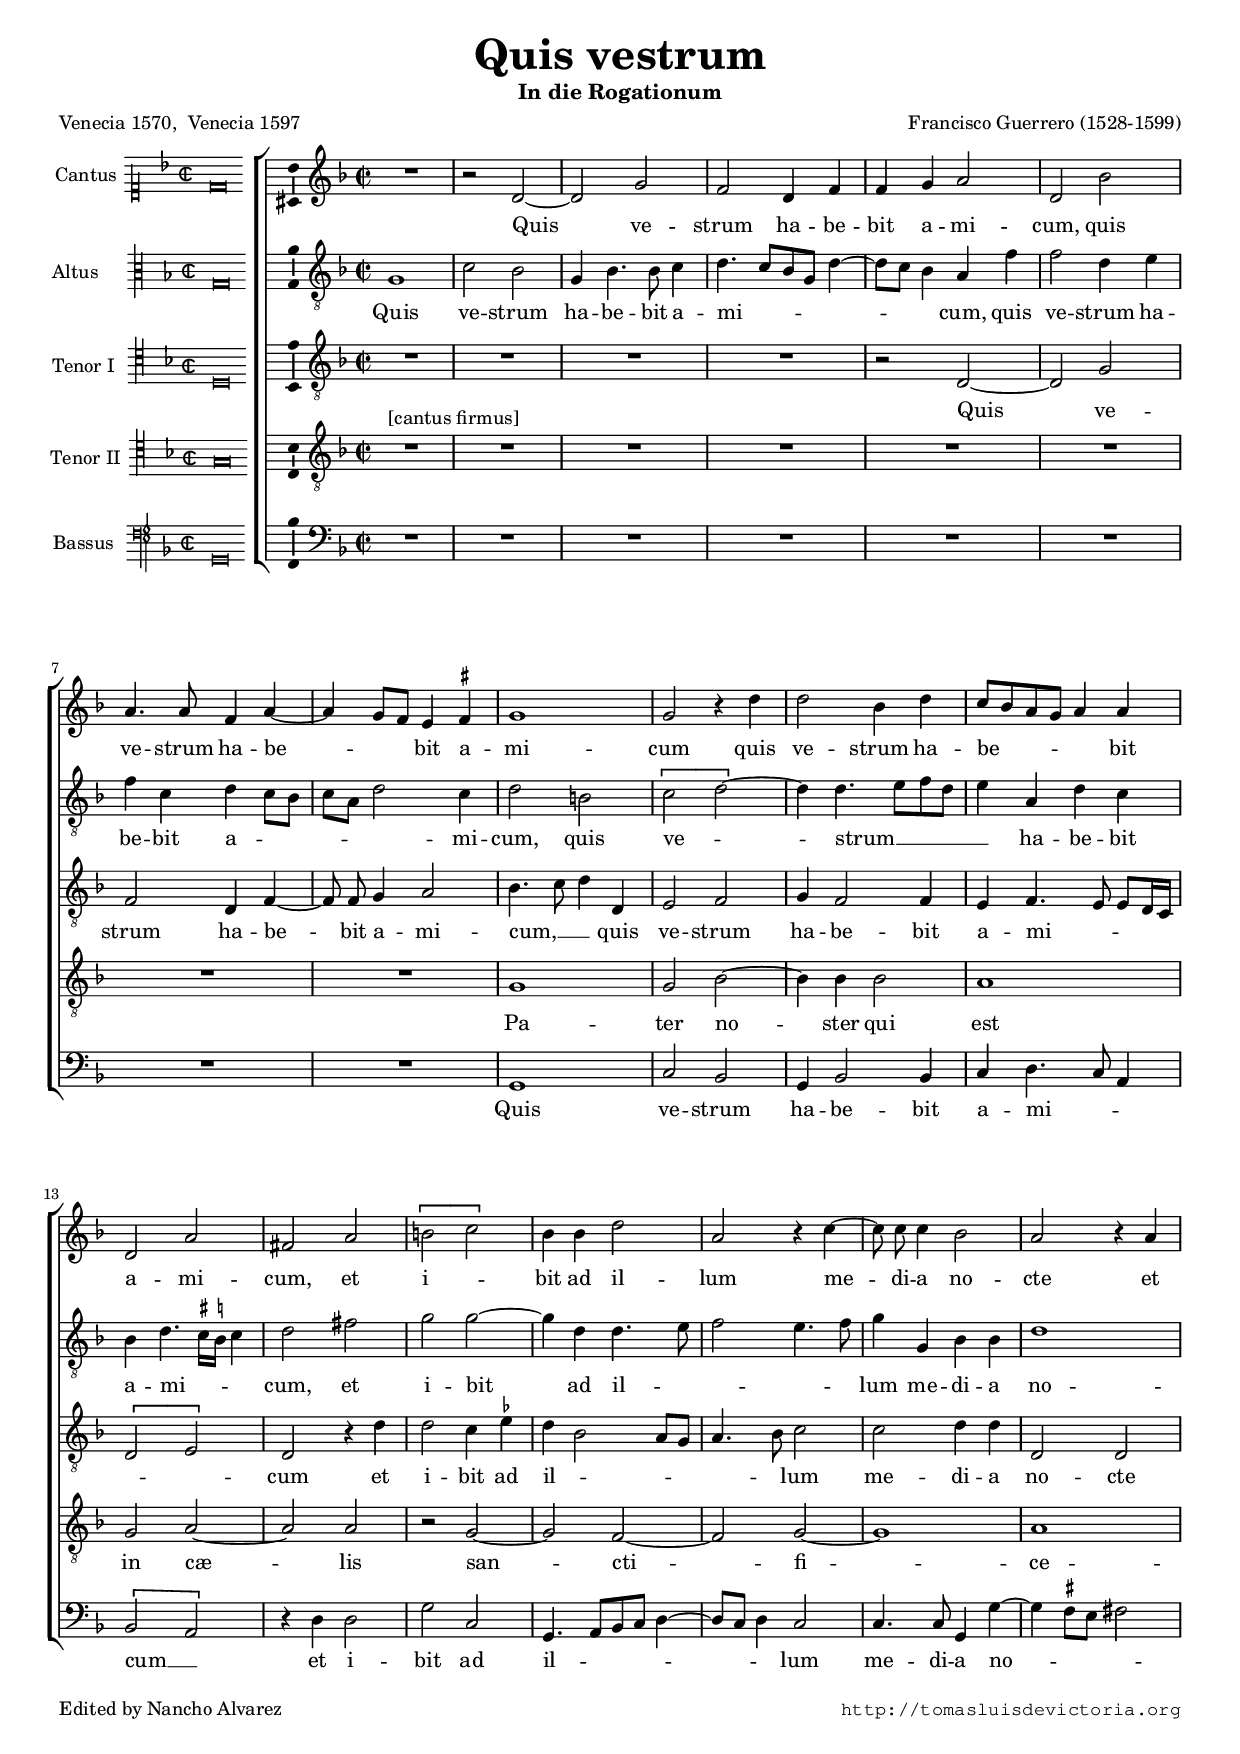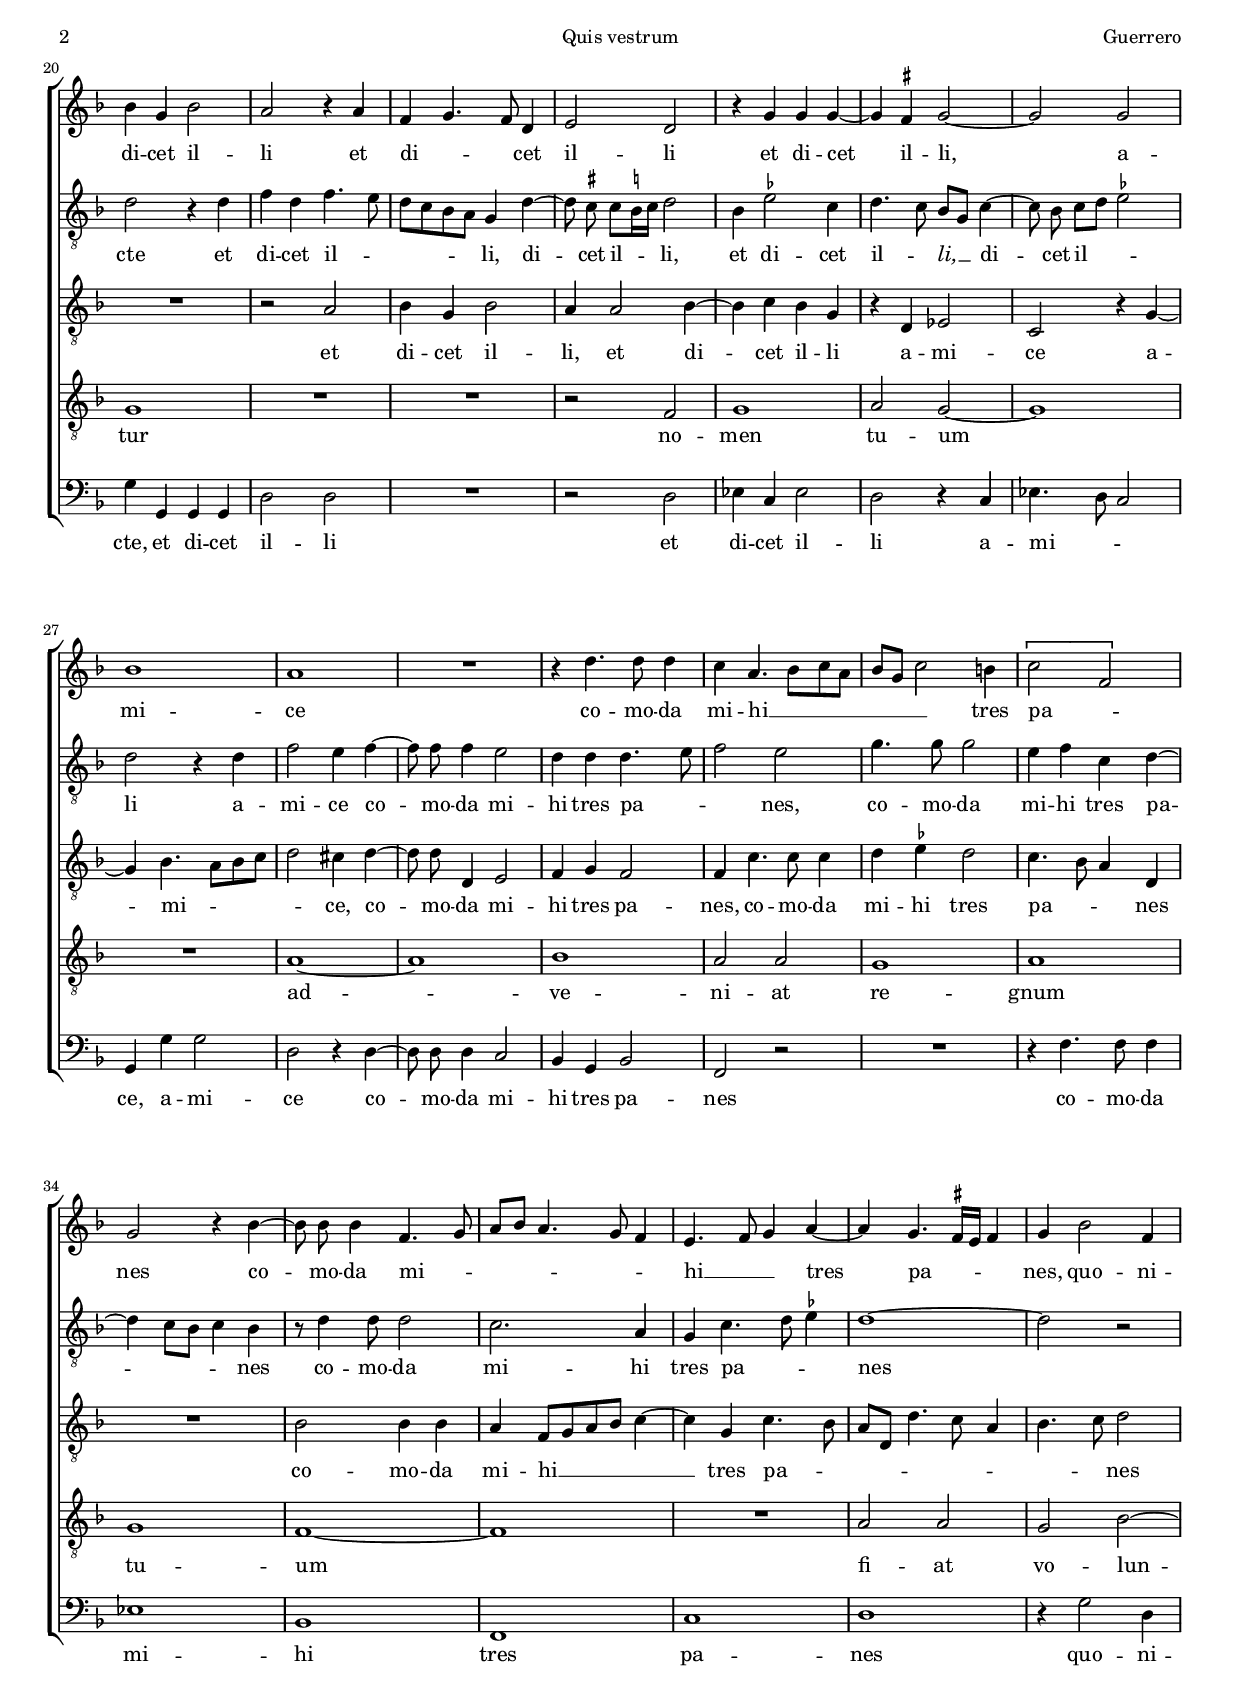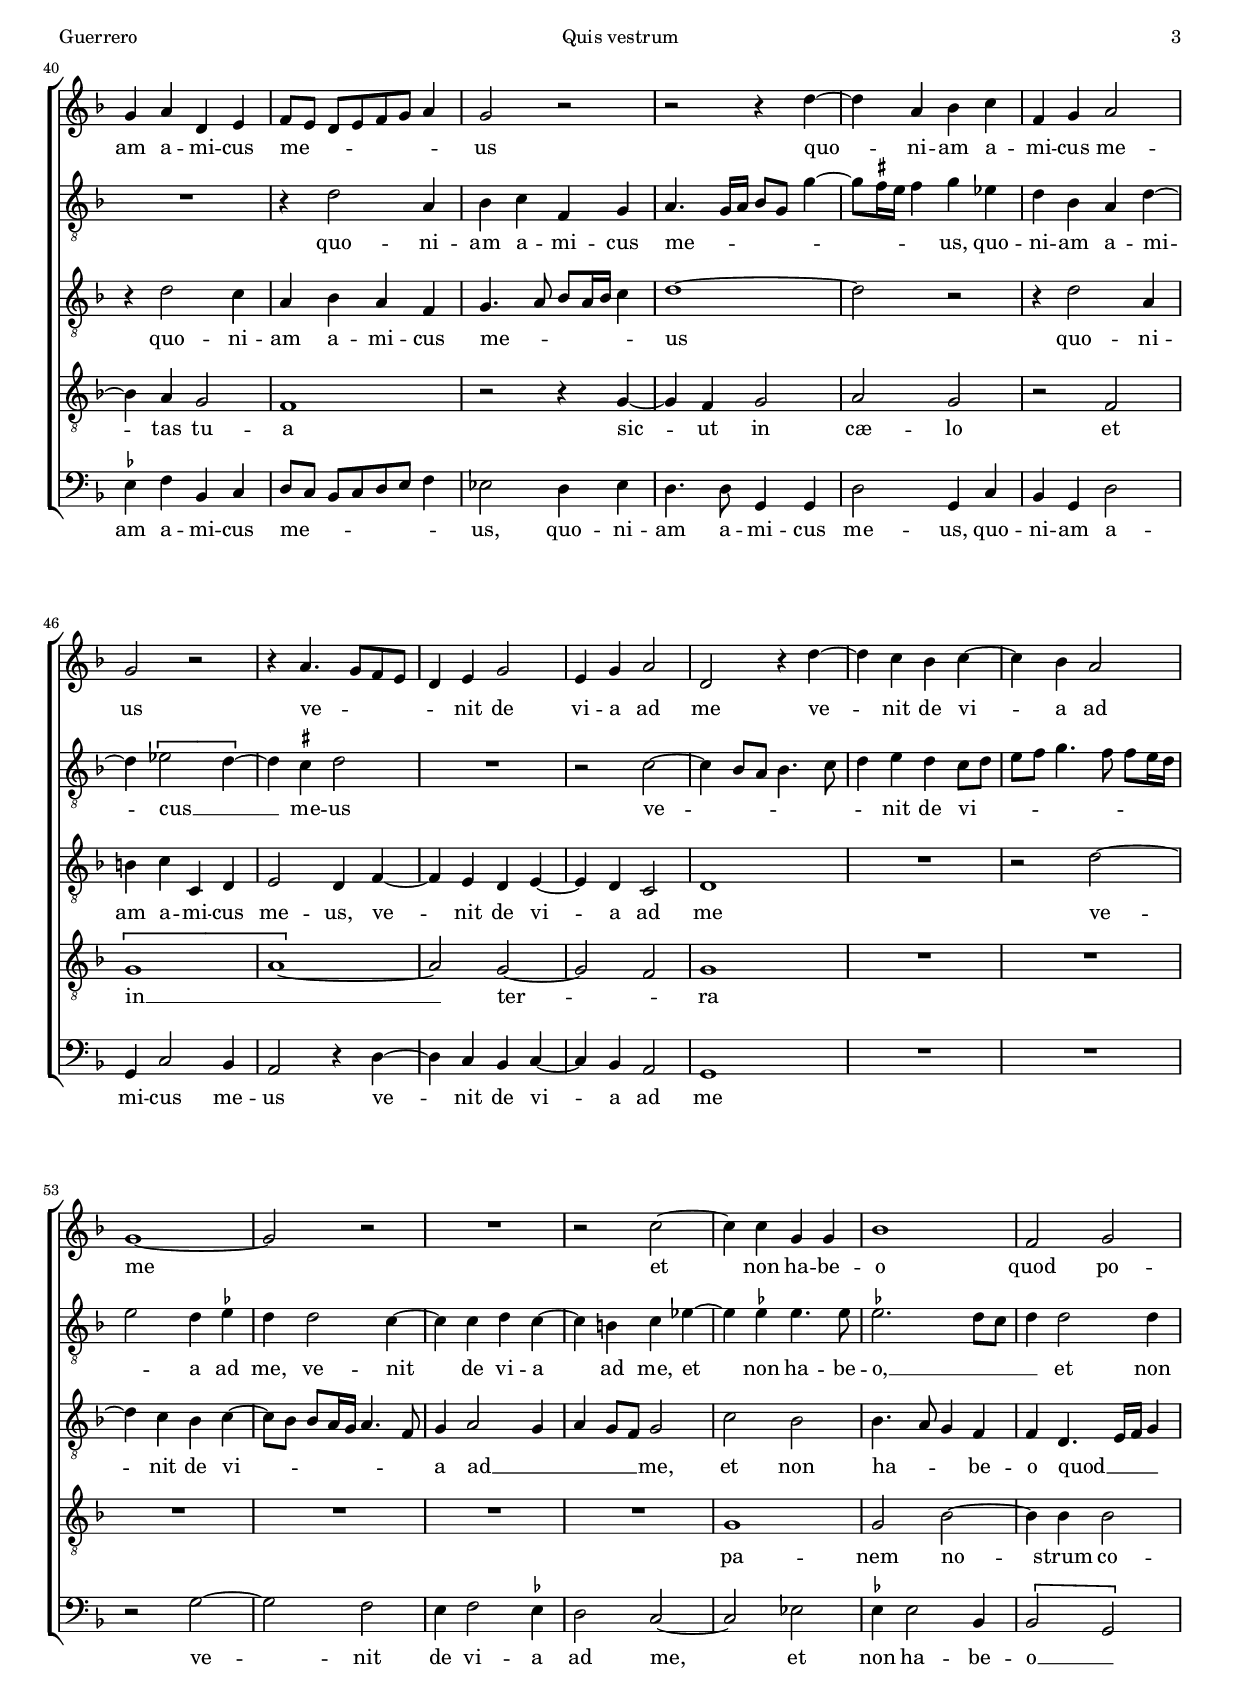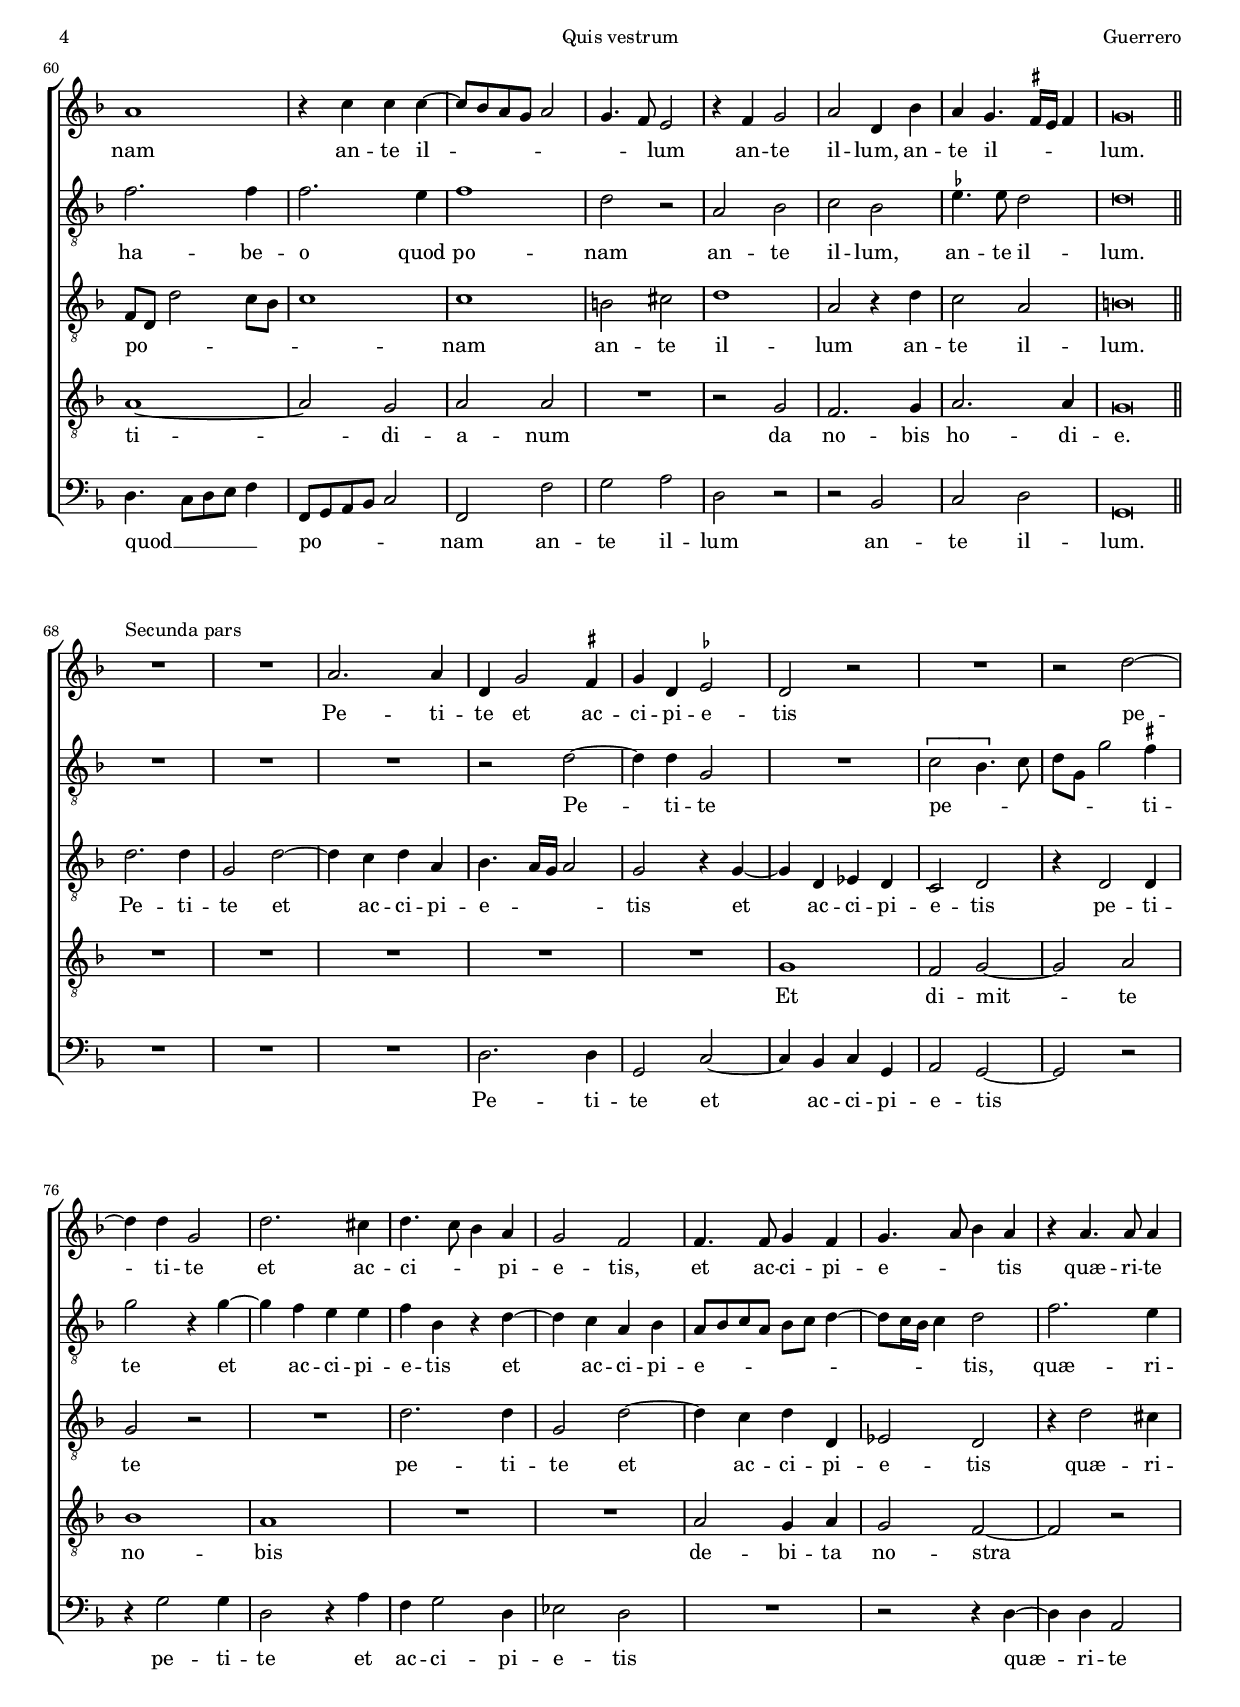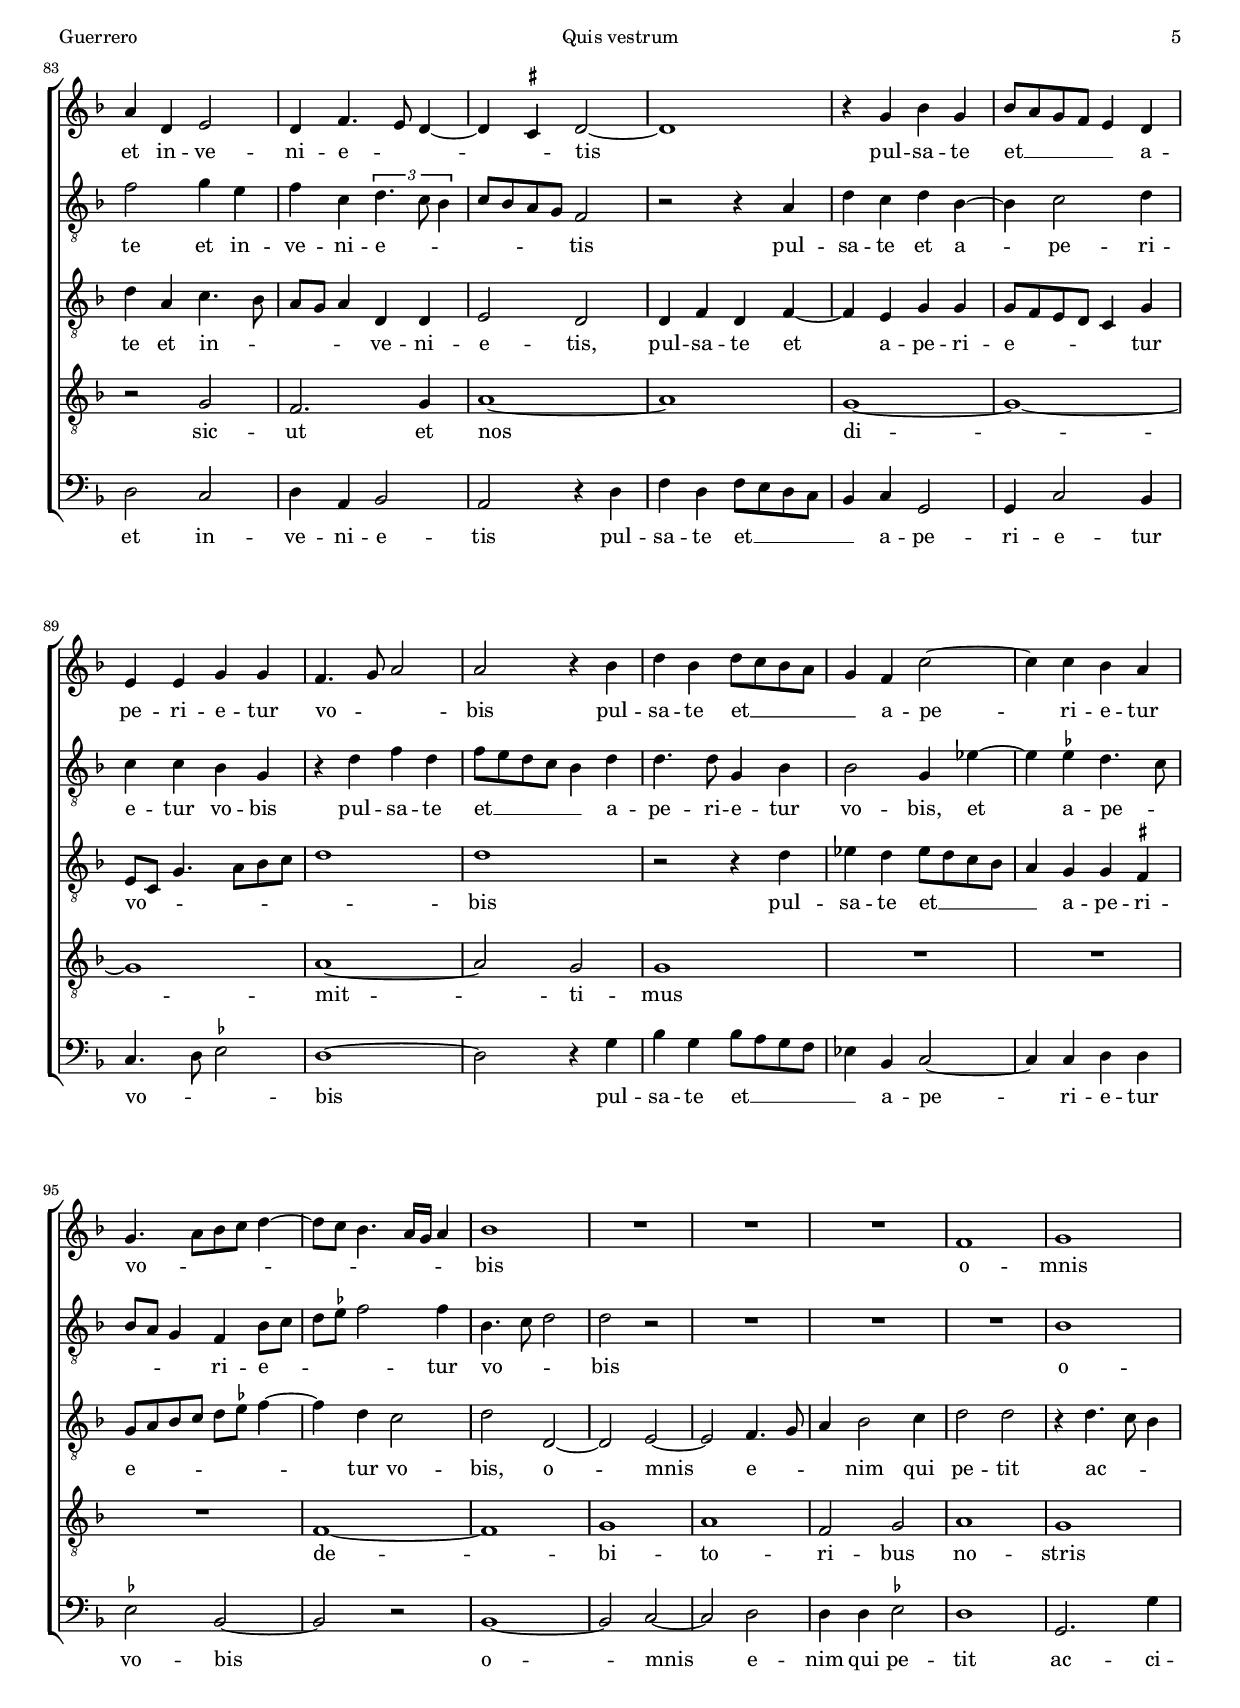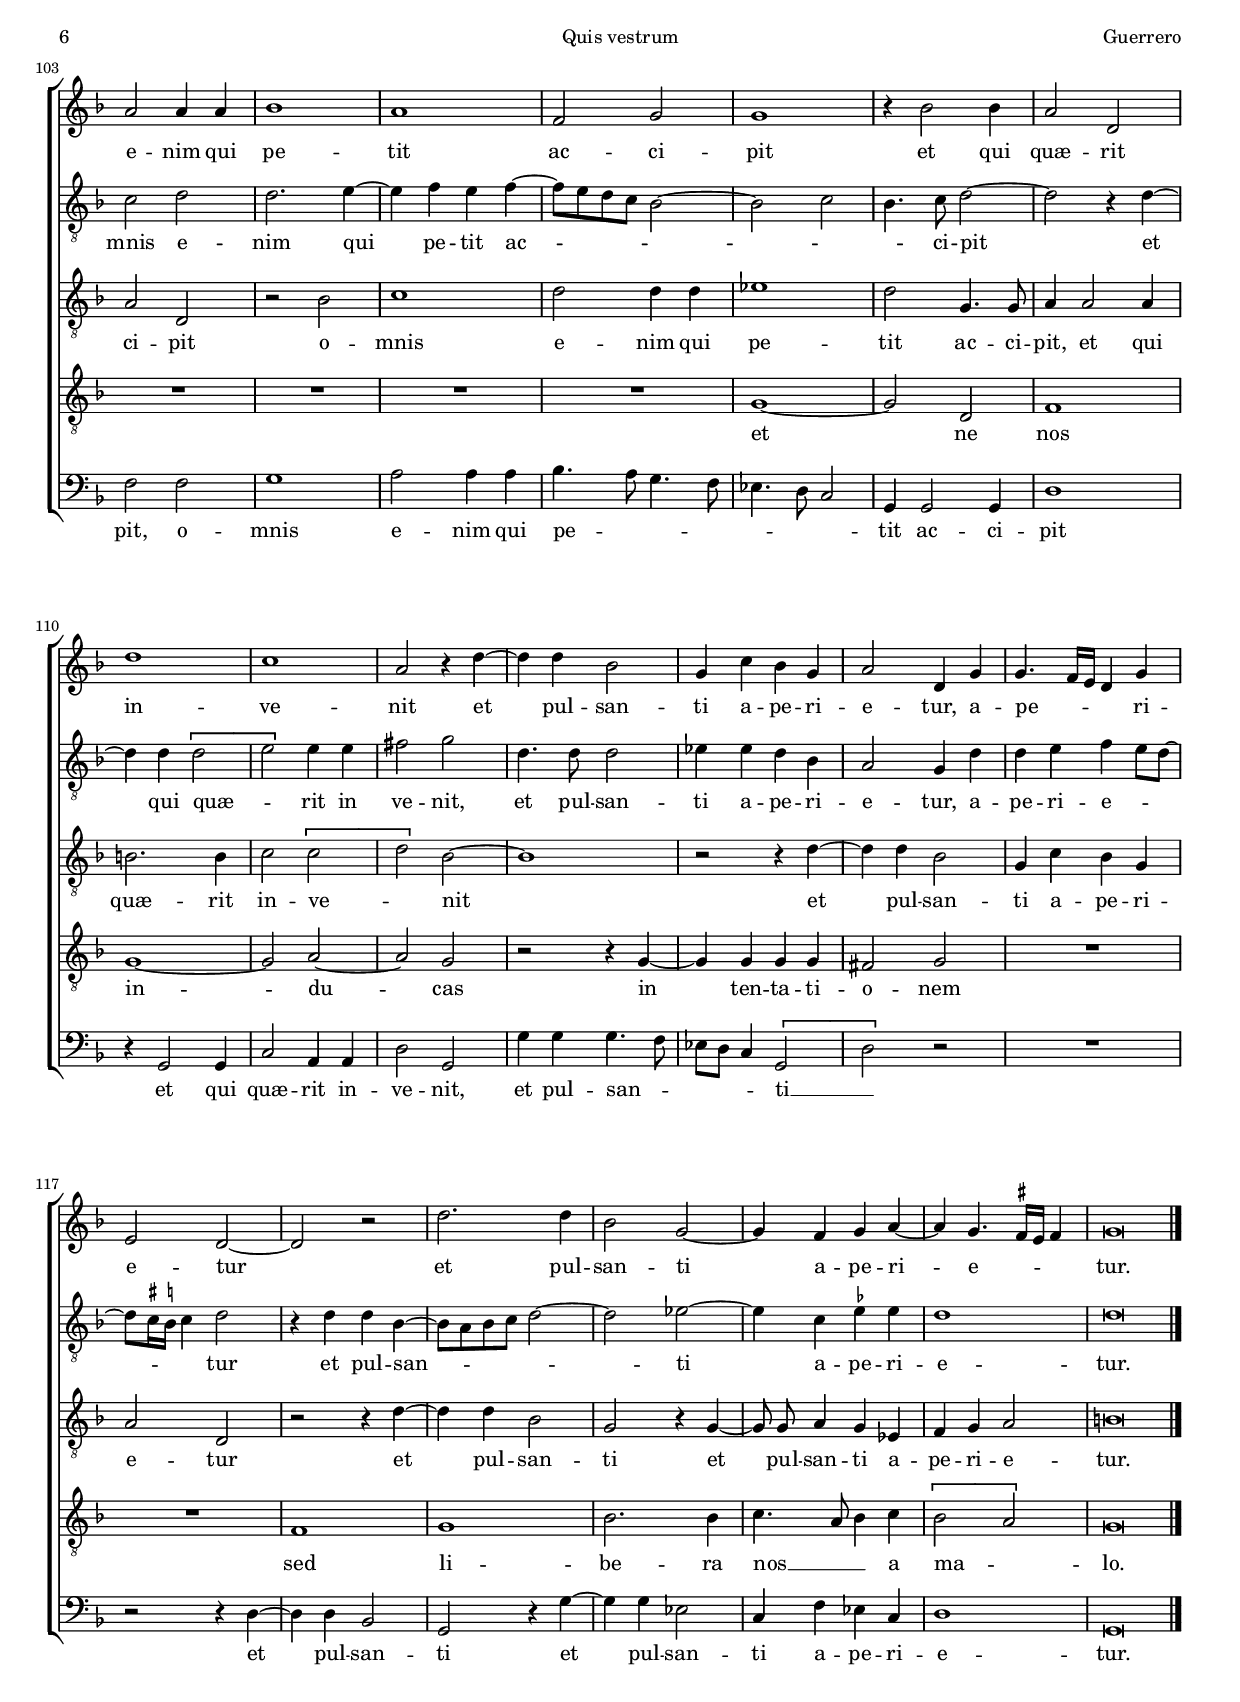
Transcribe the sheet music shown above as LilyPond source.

\version "2.18.0"

#(set-default-paper-size "a4")
#(set-global-staff-size 16.4)
#(ly:set-option 'point-and-click #f)
%mobile -s14.0 -i3.2

italicas=\override LyricText.font-shape = #'italic
rectas=\override LyricText.font-shape = #'upright
ss=\once \set suggestAccidentals = ##t
incipitwidth = 20

htitle="Quis vestrum"
hcomposer="Guerrero"

\header {
	title=\markup{\fontsize #3 "Quis vestrum"}
	subtitle=\markup{"In die Rogationum"}
	%subsubtitle=\markup{\column{" " " "}}
	composer="Francisco Guerrero (1528-1599)"
        pdfauthor=\composer
	poet=\markup{"Venecia 1570,  Venecia 1597"}
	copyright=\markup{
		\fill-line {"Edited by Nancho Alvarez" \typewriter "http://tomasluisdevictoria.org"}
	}
%	tagline=""
}

global={\key f \major \time 2/2 \skip 1*67 \bar "||" \break
				\skip 1*56 \bar "|." }

cantus=\relative c'{
	R1
	r2 d ~
	d g
	f d4 f
	f g a2
	d, bes'
	a4. a8 f4 a ~
	a g8 f e4 \ss fis
	g1
	g2 r4 d'
	d2 bes4 d
	c8 bes a g a4 a
	d,2 a'
	fis a 
	\[b c\]
	bes4 bes d2
	a r4 c ~
	\set autoBeaming = ##f
	c8 c c4 bes2
	\set autoBeaming = ##t
	a2 r4 a
	bes g bes2
	a r4 a
	f g4. f8 d4
	e2 d
	r4 g g g ~
	g \ss fis g2 ~
	g g
	bes1
	a
	R1
	r4 d4. d8 d4
	c a4. bes8 c a
	bes g c2 b4
	\[c2 f,\]
	g2 r4 bes ~
	\set autoBeaming = ##f
	bes8 bes bes4 f4. g8
	\set autoBeaming = ##t
	a8 bes a4. g8 f4
	e4. f8 g4 a ~
	a g4. \ss fis16 e fis4
	g4 bes2 f4
	g a d, e
	f8[ e] d[ e f g] a4
	g2 r
	r r4 d' ~
	d a bes c
	f, g a2
	g r
	r4 a4. g8 f e
	d4 e g2
	e4 g a2
	d, r4 d' ~
	d c bes c ~
	c bes a2
	g1 ~
	g2 r
	R1
	r2 c ~
	c4 c g g
	bes1
	f2 g
	a1
	r4 c c c ~
	c8 bes a g a2
	g4. f8 e2
	r4 f g2
	a2 d,4 bes'
	a g4. \ss fis16 e fis4
	g\breve*1/2
	\once \override TextScript.padding = #1.5
	s4*0^\markup{"Secunda pars"}
	R1*2
	a2. a4
	d,4 g2 \ss fis4
	g d \ss ees2
	d r
	R1
	r2 d' ~
	d4 d g,2
	d'2. cis4
	d4. c8 bes4 a
	g2 f
	f4. f8 g4 f
	g4. a8 bes4 a
	r4 a4. a8 a4
	a d, e2
	d4 f4. e8 d4 ~
	d \ss cis d2 ~
	d1
	r4 g bes g
	bes8 a g f e4 d
	e e g g
	f4. g8 a2
	a2 r4 bes
	d bes d8 c bes a
	g4 f c'2 ~
	c4 c bes a
	g4. a8[ bes c] d4 ~
	d8 c bes4. a16 g a4
	bes1
	R1*3
	f1
	g
	a2 a4 a
	bes1
	a
	f2 g
	g1
	r4 bes2 bes4
	a2 d,
	d'1
	c
	a2 r4 d ~
	d d bes2
	g4 c bes g
	a2 d,4 g
	g4. f16 e d4 g
	e2 d ~
	d r
	d'2. d4
	bes2 g ~
	g4 f g a ~
	a g4. \ss fis16 e fis4
	g\breve*1/2
}

altus=\relative c'{
	\tupletUp
	g1
	c2 bes
	g4 bes4. bes8 c4
	d4. c8[ bes g] d'4 ~
	d8 c bes4 a f'
	f2 d4 e
	f4 c d c8 bes
	c a d2 c4
	d2 b
	\[c2 d ~ \]
	d4 d4. e8 f d
	e4 a, d c
	bes4 d4. \ss cis16 \ss b cis4
	d2 fis
	g g ~
	g4 d d4. e8
	f2 e4. f8
	g4 g, bes bes
	d1
	d2 r4 d
	f d f4. e8
	d c bes a g4 d' ~
	\set autoBeaming = ##f
	d8 \ss cis cis[ \ss b16 cis] d2
	bes4 \ss ees2 c4
	d4. c8 bes[ g] c4 ~
	c8 bes c[ d] \ss ees2
	d2 r4 d
	f2 e4 f ~
	f8 f f4 e2
	\set autoBeaming = ##t
	d4 d d4. e8
	f2 e
	g4. g8 g2
	e4 f c d ~
	d c8 bes c4 bes
	r8 d4 d8 d2
	c2. a4
	g c4. d8 \ss ees4
	d1 ~
	d2 r
	R1
	r4 d2 a4
	bes c f, g
	a4. g16 a bes8 g g'4 ~
	g8 \ss fis16 e fis4 g ees
	d bes a d ~
	d \[ees2 d4 ~ \]
	d \ss cis d2
	R1
	r2 c ~
	c4 bes8 a bes4. c8
	d4 e d c8 d
	e8 f g4. f8 f[ e16 d]
	e2 d4 \ss ees
	d4 d2 c4 ~
	c4 c d c ~
	c b c ees ~
	ees \ss ees ees4. ees8
	\ss ees2. d8 c
	d4 d2 d4
	f2. f4
	f2. e4
	f1
	d2 r 
	a2 bes
	c bes
	\ss ees4. ees8 d2
	d\breve*1/2
	R1*3
	r2 d ~
	d4 d g,2
	R1
	\[c2 bes4.\] c8
	d g, g'2 \ss fis4
	g2 r4 g ~
	g f e e
	f bes, r4 d ~
	d c a bes
	a8 bes c a bes c d4 ~
	d8 c16 bes c4 d2
	f2. e4
	f2 g4 e
	f4 c \tuplet 3/2{d4. c8 bes4}
	c8 bes a g f2
	r2 r4 a
	d c d bes ~
	bes c2 d4
	c c bes g
	r4 d' f d
	f8 e d c bes4 d
	d4. d8 g,4 bes
	bes2 g4 ees' ~
	ees \ss ees d4. c8
	bes a g4 f bes8 c 
	d \ss ees f2 f4
	bes,4. c8 d2 
	d r
	R1*3
	bes1
	c2 d
	d2. e4 ~
	e f e f ~
	f8 e d c bes2 ~
	bes c
	bes4. c8 d2 ~
	d r4 d ~
	d d \[d2
	e\] e4 e
	fis2 g
	d4. d8 d2
	ees4 ees d bes
	a2 g4 d'
	d e f e8 d ~
	d \ss cis16 \ss b cis4 d2
	r4 d d bes ~
	bes8 a bes c d2 ~
	d ees ~
	ees4 c \ss ees es
	d1
	d\breve*1/2
}

tenor=\relative c{
	R1*4
	r2 d ~
	d g
	f d4 f ~
	\set autoBeaming = ##f
	f8 f g4 a2
	\set autoBeaming = ##t
	bes4. c8 d4 d,
	e2 f
	g4 f2 f4
	e f4. e8 e[ d16 c]
	\[d2 e\]
	d r4 d'
	d2 c4 \ss ees
	d4 bes2 a8 g
	a4. bes8 c2
	c d4 d
	d,2 d
	R1
	r2 a'
	bes4 g bes2
	a4 a2 bes4 ~
	bes c bes g
	r4 d ees2
	c r4 g' ~
	g bes4. a8 bes c
	d2 cis4 d ~
	\set autoBeaming = ##f
	d8 d d,4 e2
	\set autoBeaming = ##t
	f4 g f2
	f4 c'4. c8 c4
	d \ss ees d2
	c4. bes8 a4 d,
	R1
	bes'2 bes4 bes
	a f8[ g a bes] c4 ~
	c g c4. bes8
	a8 d, d'4. c8 a4
	bes4. c8 d2
	r4 d2 c4
	a bes a f
	g4. a8 bes a16 bes c4
	d1 ~
	d2 r
	r4 d2 a4
	b4 c c, d
	e2 d4 f ~
	f e d e ~
	e d c2
	d1
	R1
	r2 d' ~
	d4 c bes c ~
	c8[ bes] bes[ a16 g] a4. f8
	g4 a2 g4
	a g8 f g2
	c2 bes
	bes4. a8 g4 f
	f d4. e16 f g4
	f8 d d'2 c8 bes
	c1
	c
	b2 cis
	d1
	a2 r4 d
	c2 a
	b\breve*1/2
	d2. d4
	g,2 d' ~
	d4 c d a
	bes4. a16 g a2
	g r4 g ~
	g d ees d
	c2 d
	r4 d2 d4
	g2 r
	R1
	d'2. d4
	g,2 d' ~
	d4 c d d,
	ees2 d
	r4 d'2 cis4
	d a c4. bes8 a g a4 d, d
	e2 d
	d4 f d f ~
	f e g g 
	g8 f e d c4 g'
	e8 c g'4. a8 bes c 
	d1
	d1
	r2 r4 d
	ees d ees8 d c bes
	a4 g g \ss fis
	g8 a bes c d \ss ees f4 ~
	f d c2
	d2 d, ~
	d e ~
	e f4. g8
	a4 bes2 c4
	d2 d
	r4 d4. c8 bes4
	a2 d,
	r2 bes'
	c1
	d2 d4 d
	ees1
	d2 g,4. g8
	a4 a2 a4
	b2. b4
	c2 \[c d\] bes ~
	bes1
	r2 r4 d ~
	d d bes2
	g4 c bes g
	a2 d,
	r2 r4 d' ~
	d d bes2
	g r4 g ~
	\set autoBeaming = ##f
	g8 g a4 g ees
	f g a2 
	b\breve*1/2
}

tenordos=\relative c'{
	\once \override TextScript.padding = #1.0
	s4*0^\markup{"[cantus firmus]"}
	R1*8
	g1
	g2 bes ~
	bes4 bes bes2
	a1
	g2 a ~
	a a
	r g ~
	g f ~
	f g ~
	g1
	a1
	g
	R1*2
	r2 f
	g1
	a2 g ~
	g1
	R1
	a1 ~
	a
	bes
	a2 a
	g1
	a
	g
	f ~
	f
	R1
	a2 a
	g bes ~
	bes4 a g2
	f1
	r2 r4 g ~
	g4 f g2
	a g
	r f
	\[g1
	a ~ \]
	a2 g ~
	g2 f
	g1
	R1*6
	g1
	g2 bes ~
	bes4 bes bes2
	a1 ~
	a2 g
	a a
	R1
	r2 g
	f2. g4
	a2. a4
	g\breve*1/2
	R1*5
	g1
	f2 g ~
	g a
	bes1
	a
	R1*2
	a2 g4 a
	g2 f ~
	f r
	r g
	f2. g4
	a1 ~
	a
	g ~
	g ~
	g 
	a ~
	a2 g
	g1
	R1*3
	f1 ~
	f
	g
	a
	f2 g
	a1 g
	R1*4
	g1 ~
	g2 d
	f1
	g ~
	g2 a ~
	a g
	r2 r4 g ~
	g g g g
	fis2 g
	R1*2
	f1 g
	bes2. bes4
	c4. a8 bes4 c
	\[bes2 a\]
	g\breve*1/2
}

bassus=\relative c{
	R1*8
	g1
	c2 bes
	g4 bes2 bes4
	c d4. c8 a4
	\[bes2 a\]
	r4 d d2
	g c,
	g4. a8[ bes c] d4 ~
	d8 c d4 c2
	c4. c8 g4 g' ~
	g4 \ss fis8 e fis!2
	g4 g, g g
	d'2 d
	R1
	r2 d
	es4 c ees2
	d2 r4 c
	ees4. d8 c2
	g4 g' g2
	d r4 d ~
	\set autoBeaming = ##f
	d8 d d4 c2
	\set autoBeaming = ##t
	bes4 g bes2
	f2 r
	R1
	r4 f'4. f8 f4
	ees1
	bes
	f
	c'
	d
	r4 g2 d4
	\ss ees f bes, c
	d8[ c] bes[ c d e] f4
	ees2 d4 ees
	d4. d8 g,4 g
	d'2 g,4 c
	bes g d'2
	g,4 c2 bes4
	a2 r4 d ~
	d c bes c ~
	c bes a2
	g1
	R1*2
	r2 g' ~
	g f
	e4 f2 \ss ees4
	d2 c ~
	c ees
	\ss es4 ees2 bes4
	\[bes2 g\]
	d'4. c8[ d e] f4
	f,8 g a bes c2
	f, f'
	g a
	d, r
	r bes
	c d
	g,\breve*1/2
	R1*3
	d'2. d4
	g,2 c ~
	c4 bes c g
	a2 g ~
	g r
	r4 g'2 g4
	d2 r4 a'
	f g2 d4
	ees2 d
	R1
	r2 r4 d ~
	d d a2
	d c
	d4 a bes2
	a r4 d
	f d f8 e d c
	bes4 c g2
	g4 c2 bes4
	c4. d8 \ss ees2
	d1 ~
	d2r4 g
	bes g bes8 a g f
	ees4 bes c2 ~
	c4 c d d 
	\ss ees2 bes ~
	bes r
	bes1 ~
	bes2 c ~
	c d
	d4 d \ss ees2
	d1
	g,2. g'4
	f2 f
	g1
	a2 a4 a
	bes4. a8 g4. f8 ees4. d8 c2
	g4 g2 g4
	d'1
	r4 g,2 g4
	c2 a4 a
	d2 g,
	g'4 g g4. f8
	ees d c4 \[g2
	d'\] r
	R1
	r2 r4 d ~
	d d bes2
	g r4 g' ~
	g g ees2
	c4 f ees c
	d1
	g,\breve*1/2
}

textocantus=\lyricmode{
Quis ve -- strum ha -- be -- bit a -- mi -- cum,
quis ve -- strum ha -- be -- _ _ bit a -- mi -- cum
quis ve -- strum ha -- be -- _ _ _ _ bit a -- mi -- cum,
et i -- _ bit ad il -- lum me -- di -- a no -- cte
et di -- cet il -- li
et di -- _ _ cet il -- li
et di -- cet il -- li,
a -- mi -- ce
co -- mo -- da mi -- hi __ _ _ _ _ _ _ tres pa -- _ nes
co -- mo -- da mi -- _ _ _ _ _ _ hi __ _ _ tres pa -- _ _ _ nes,
quo -- ni -- am a -- mi -- cus me -- _ _ _ _ _ _ us
quo -- ni -- am a -- mi -- cus me -- us
ve -- _ _ _ _ nit de vi -- a ad me
ve -- nit de vi -- a ad me
et non ha -- be -- o quod po -- nam
an -- te il -- _ _ _ _ _ _ lum
an -- te il -- lum, an -- te il -- _ _ _ lum.
Pe -- ti -- te et ac -- ci -- pi -- e -- tis
pe -- ti -- te et ac -- ci -- _ _ pi -- e -- tis,
et ac -- ci -- pi -- e -- _ _ tis
quæ -- ri -- te et in -- ve -- ni -- e -- _ _ _ tis
pul -- sa -- te et __ _ _ _ _ a -- pe -- ri -- e -- tur vo -- _ _ bis
pul -- sa -- te et __ _ _ _ _ a -- pe -- ri -- e -- tur vo -- _ _ _ _ _ _ _ _ _ bis
o -- mnis e -- nim qui pe -- tit ac -- ci -- pit
et qui quæ -- rit in -- ve -- nit
et pul -- san -- ti a -- pe -- ri -- e -- tur,
a -- pe -- _ _ _ ri -- e -- tur
et pul -- san -- ti a -- pe -- ri -- e -- _ _ _ tur.
}

textoaltus=\lyricmode{
Quis ve -- strum ha -- be -- bit a -- mi -- _ _ _ _ _ _ cum,
quis ve -- strum ha -- be -- bit a -- _ _ _ _ _ mi -- cum,
quis ve -- _ strum __ _ _ _ _ ha -- be -- bit a -- mi -- _ _ _ cum,
et i -- bit ad il -- _ _ _ _ lum me -- di -- a no -- cte
et di -- cet il -- _ _ _ _ _ li,
di -- cet il -- _ _ li,
et di -- cet il -- _ \italicas li, __ _ \rectas
di -- cet il -- _ _ li
a -- mi -- ce co -- mo -- da mi -- hi tres pa -- _ _ nes,
co -- mo -- da mi -- hi tres pa -- _ _ _ nes
co -- mo -- da mi -- hi tres pa -- _ _ nes
quo -- ni -- am a -- mi -- cus me -- _ _ _ _ _ _ _ _ us,
quo -- ni -- am a -- mi -- cus __ _ me -- us
ve -- _ _ _ _ _ nit de vi -- _ _ _ _ _ _ _ _ _ a ad me,
ve -- nit de vi -- a ad me,
et non ha -- be -- o, __ _ _ _ 
et non ha -- be -- o quod po -- nam
an -- te il -- lum,
an -- te il -- lum.
Pe -- ti -- te
pe -- _ _ _ _ _ ti -- te
et ac -- ci -- pi -- e -- tis
et ac -- ci -- pi -- e -- _ _ _ _ _ _ _ _ _ tis,
quæ -- ri -- te et in -- ve -- ni -- e -- _ _ _ _ _ _ tis
pul -- sa -- te et a -- pe -- ri -- e -- tur vo -- bis
pul -- sa -- te et __ _ _ _ _ a -- pe -- ri -- e -- tur vo -- bis,
et a -- pe -- _ _ _ _ ri -- e -- _ _ _ _ tur vo -- _ _ bis
o -- mnis e -- nim qui pe -- tit ac -- _ _ _ _ _ _ ci -- pit
et qui quæ -- _ rit in ve -- nit,
et pul -- san -- ti a -- pe -- ri -- e -- tur,
a -- pe -- ri -- e -- _ _ _ _ _ tur
et pul -- san -- _ _ _ _ ti a -- pe -- ri -- e -- tur.
}

textotenor=\lyricmode{
Quis ve -- strum ha -- be -- bit a -- mi -- cum, __ _ _ 
quis ve -- strum ha -- be -- bit a -- mi -- _ _ _ _ _ _ cum
et i -- bit ad il -- _ _ _ _ _ lum me -- di -- a no -- cte
et di -- cet il -- li,
et di -- cet il -- li
a -- mi -- ce
a -- mi -- _ _ _ _ ce,
co -- mo -- da mi -- hi tres pa -- nes,
co -- mo -- da mi -- hi tres pa -- _ _ nes
co -- mo -- da mi -- hi __ _ _ _ _ tres pa -- _ _ _ _ _ _ _ _ nes
quo -- ni -- am a -- mi -- cus me -- _ _ _ _ _ us
quo -- ni -- am a -- mi -- cus me -- us,
ve -- nit de vi -- a ad me
ve -- nit de vi -- _ _ _ _ _ _ a ad __ _ _ _ _ me,
et non ha -- _ _ be -- o quod __ _ _ _ po -- _ _ _ _ _ nam
an -- te il -- lum
an -- te il -- lum.
Pe -- ti -- te et ac -- ci -- pi -- e -- _ _ _ tis
et ac -- ci -- pi -- e -- tis
pe -- ti -- te
pe -- ti -- te et ac -- ci -- pi -- e -- tis
quæ -- ri -- te et in -- _ _ _ _ ve -- ni -- e -- tis,
pul -- sa -- te et a -- pe -- ri -- e -- _ _ _ _ tur vo -- _ _ _ _ _ _ bis
pul -- sa -- te et __ _ _ _ _ a -- pe -- ri -- e -- _ _ _ _ _ _ tur vo -- bis,
o -- mnis e -- _ _ nim qui pe -- tit ac -- _ _ ci -- pit
o -- mnis e -- nim qui pe -- tit ac -- ci -- pit,
et qui quæ -- rit in -- ve -- _ nit
et pul -- san -- ti a -- pe -- ri -- e -- tur
et pul -- san -- ti
et pul -- san -- ti a -- pe -- ri -- e -- tur.
}

textotenordos=\lyricmode{
Pa -- ter no -- ster qui est
in cæ -- lis
san -- cti -- fi -- ce -- tur
no -- men tu -- um
ad -- ve -- ni -- at re -- gnum tu -- um
fi -- at vo -- lun -- tas tu -- a
sic -- ut in cæ -- lo 
et in __ _ ter -- _ ra
pa -- nem no -- strum co -- ti -- di -- a -- num
da no -- bis ho -- di -- e.
Et di -- mit -- te no -- bis
de -- bi -- ta no -- stra
sic -- ut et nos di -- mit -- ti -- mus
de -- bi -- to -- ri -- bus no -- stris
et ne nos in -- du -- cas
in ten -- ta -- ti -- o -- nem
sed li -- be -- ra nos __ _ _ a ma -- _ lo.
}

textobassus=\lyricmode{
Quis ve -- strum ha -- be -- bit a -- mi -- _ _ cum __ _ 
et i -- bit ad il -- _ _ _ _ _ _ lum me -- di -- a no -- _ _ _ cte,
et di -- cet il -- li
et di -- cet il -- li
a -- mi -- _ _ ce,
a -- mi -- ce
co -- mo -- da mi -- hi tres pa -- nes
co -- mo -- da mi -- hi tres pa -- nes
quo -- ni -- am a -- mi -- cus me -- _ _ _ _ _ _ us,
quo -- ni -- am a -- mi -- cus me -- us,
quo -- ni -- am a -- mi -- cus me -- us
ve -- nit de vi -- a ad me
ve -- nit de vi -- a ad me,
et non ha -- be -- o __ _ quod __ _ _ _ _ po -- _ _ _ _ nam
an -- te il -- lum
an -- te il -- lum.
Pe -- ti -- te et ac -- ci -- pi -- e -- tis
pe -- ti -- te et ac -- ci -- pi -- e -- tis
quæ -- ri -- te et in -- ve -- ni -- e -- tis
pul -- sa -- te et __ _ _ _ _ a -- pe -- ri -- e -- tur vo -- _ _ bis
pul -- sa -- te et __ _ _ _ _ a -- pe -- ri -- e -- tur vo -- bis
o -- mnis e -- nim qui pe -- tit ac -- ci -- pit,
o -- mnis e -- nim qui pe -- _ _ _ _ _ _ tit ac -- ci -- pit
et qui quæ -- rit in -- ve -- nit,
et pul -- san -- _ _ _ _ ti __ _ 
et pul -- san -- ti
et pul -- san -- ti a -- pe -- ri -- e -- tur.
}

incipitcantus=\markup{
	\score{
		{ 
		\set Staff.instrumentName="Cantus "
		\override NoteHead.style = #'neomensural
		\override Rest.style = #'neomensural
		\override Staff.TimeSignature.style = #'neomensural
		\cadenzaOn 
		\clef "petrucci-c1"
		\key f \major
		\time 2/2
		d'\breve
		} 
	\layout {
		\context {\Voice
			\remove Ligature_bracket_engraver
			\consists Mensural_ligature_engraver
		}
		line-width=\incipitwidth
		indent = 0
	}
	}
}

incipitaltus=\markup{
	\score{
		{ 
		\set Staff.instrumentName="Altus     "
		\override NoteHead.style = #'neomensural
		\override Rest.style = #'neomensural
		\override Staff.TimeSignature.style = #'neomensural
		\cadenzaOn 
		\clef "petrucci-c3"
		\key f \major
		\time 2/2
		g\breve
		} 
	\layout {
		\context {\Voice
			\remove Ligature_bracket_engraver
			\consists Mensural_ligature_engraver
		}
		line-width=\incipitwidth
		indent = 0
	}
	}
}

incipittenor=\markup{
	\score{
		{ 
		\set Staff.instrumentName="Tenor I  "
		\override NoteHead.style = #'neomensural 
		\override Rest.style = #'neomensural
		\override Staff.TimeSignature.style = #'neomensural
		\cadenzaOn 
		\clef "petrucci-c4"
		\key f \major
		\time 2/2
		d\breve
		} 
	\layout {
		\context {\Voice
			\remove Ligature_bracket_engraver
			\consists Mensural_ligature_engraver
		}
		line-width=\incipitwidth
		indent=0
	}
	}
}


incipittenordos=\markup{
	\score{
		{ 
		\set Staff.instrumentName="Tenor II "
		\override NoteHead.style = #'neomensural 
		\override Rest.style = #'neomensural
		\override Staff.TimeSignature.style = #'neomensural
		\cadenzaOn 
		\clef "petrucci-c4"
		\key f \major
		\time 2/2
		g\breve
		} 
	\layout {
		\context {\Voice
			\remove Ligature_bracket_engraver
			\consists Mensural_ligature_engraver
		}
		line-width=\incipitwidth
		indent=0
	}
	}
}

incipitbassus=\markup{
	\score{
		{ 
		\set Staff.instrumentName="Bassus  "
		\override NoteHead.style = #'neomensural 
		\override Rest.style = #'neomensural
		\override Staff.TimeSignature.style = #'neomensural
		\cadenzaOn 
		\clef "petrucci-f4"
		\key f \major
		\time 2/2
		g,\breve
		} 
	\layout {
		\context {\Voice
			\remove Ligature_bracket_engraver
			\consists Mensural_ligature_engraver
		}
		line-width=\incipitwidth
		indent=0
	}
	}
}



\score {\transpose c' c'{
\new ChoirStaff<<

	\new Staff <<\global
	\new Voice="v1" {
		\set Staff.instrumentName=\incipitcantus
		\clef "treble"
		\cantus }
	\new Lyrics \lyricsto "v1" {\textocantus }
	>>

	\new Staff <<\global
	\new Voice="v2" {
		\set Staff.instrumentName=\incipitaltus
		\clef "G_8"
		\altus }
	\new Lyrics \lyricsto "v2" {\textoaltus }
	>>
	
	\new Staff <<\global
	\new Voice="v3" {
		\set Staff.instrumentName=\incipittenor
		\clef "G_8"
		\tenor }
	\new Lyrics \lyricsto "v3" {\textotenor }
	>>

	\new Staff <<\global
	\new Voice="v5" {
		\set Staff.instrumentName=\incipittenordos
		\clef "G_8"
		\tenordos }
	\new Lyrics \lyricsto "v5" {\textotenordos }
	>>


	\new Staff <<\global
	\new Voice="v4" {
		\set Staff.instrumentName=\incipitbassus
		\clef "bass"
		\bassus }
	\new Lyrics \lyricsto "v4" {\textobassus }
	>>
	
>>

	}%transpose

\layout{ 
	\context {\Lyrics 
		\override VerticalAxisGroup.staff-affinity = #UP
		\override VerticalAxisGroup.nonstaff-relatedstaff-spacing =
			#'((basic-distance . 0) (minimum-distance . 0) (padding . 1))
		\override LyricText.font-size = #1.2
		\override LyricHyphen.minimum-distance = #0.5
	}
	\context {\Score 
		tempoHideNote = ##t
		\override BarNumber.padding = #2 
	}
	\context {\Voice 
		melismaBusyProperties = #'(tieMelismaBusy)
		%autoBeaming = ##f
	}
	\context {\Staff 
                %\RemoveEmptyStaves
                %\override VerticalAxisGroup.remove-first = ##t
		\override VerticalAxisGroup.staff-staff-spacing =
			#'((basic-distance . 11) (minimum-distance . 0) (padding . 1))
		\consists Ambitus_engraver 
		\override LigatureBracket.padding = #1
	}
}

%\midi { \mtempo }

}


\paper{
	evenHeaderMarkup=\markup  \fill-line { \fromproperty #'page:page-number-string \htitle \hcomposer }
	oddHeaderMarkup= \markup  \fill-line { \on-the-fly #not-first-page \hcomposer \on-the-fly #not-first-page \htitle \on-the-fly #not-first-page \fromproperty #'page:page-number-string }
	%system-count=20
	%page-count = 8
	ragged-last-bottom = ##f
	indent=3.5\cm
	system-system-spacing =
	#'((basic-distance . 20) (minimum-distance . 0) (padding . 5))
	top-system-spacing = % header
	#'((basic-distance . 9) (minimum-distance . 0) (padding . 0))
	last-bottom-spacing = % footer
	#'((basic-distance . 12) (minimum-distance . 0) (padding . 0))
	markup-system-spacing.padding = #1.5
}
